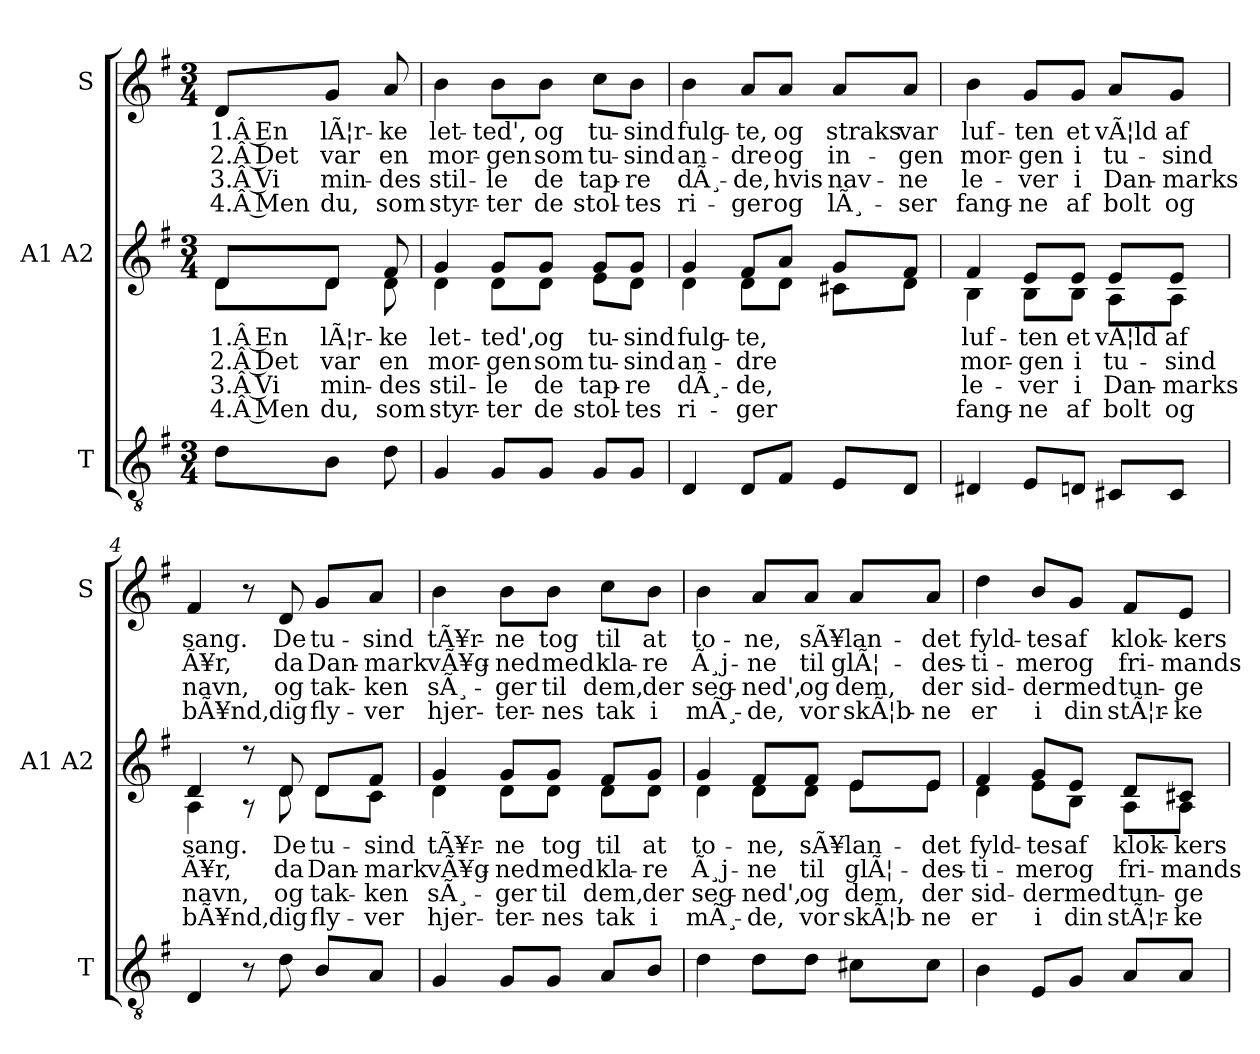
**kern	**kern	**text	**text	**text	**text	**kern	**text	**text	**text	**text
*part3	*part2	*part2	*part2	*part2	*part2	*part1	*part1	*part1	*part1	*part1
*staff3	*staff2	*staff2	*staff2	*staff2	*staff2	*staff1	*staff1	*staff1	*staff1	*staff1
*I"T	*I"A1 A2	*	*	*	*	*I"S	*	*	*	*
*I'T	*I'A1 A2	*	*	*	*	*I'S	*	*	*	*
*clefGv2	*clefG2	*	*	*	*	*clefG2	*	*	*	*
*k[f#]	*k[f#]	*	*	*	*	*k[f#]	*	*	*	*
*M3/4	*M3/4	*	*	*	*	*M3/4	*	*	*	*
*MM80	*MM80	*	*	*	*	*MM80	*	*	*	*
=	=	=	=	=	=	=	=	=	=	=
!	!	!LO:LY:b	!LO:LY:b	!LO:LY:b	!LO:LY:b	!	!LO:LY:b	!LO:LY:b	!LO:LY:b	!LO:LY:b
*	*^	*	*	*	*	*	*	*	*	*
8d\L	8d/L	8d\L	1.Â En	2.Â Det	3.Â Vi	4.Â Men	8d/L	1.Â En	2.Â Det	3.Â Vi	4.Â Men
!	!	!	!LO:LY:b	!LO:LY:b	!LO:LY:b	!LO:LY:b	!	!LO:LY:b	!LO:LY:b	!LO:LY:b	!LO:LY:b
8B\J	8d/J	8d\J	lÃ¦r-	var	min-	du,	8g/J	lÃ¦r-	var	min-	du,
!	!	!	!LO:LY:b	!LO:LY:b	!LO:LY:b	!LO:LY:b	!	!LO:LY:b	!LO:LY:b	!LO:LY:b	!LO:LY:b
8d\	8f#/	8d\	-ke	en	-des	som	8a/	-ke	en	-des	som
=1	=1	=1	=1	=1	=1	=1	=1	=1	=1	=1	=1
!	!	!	!LO:LY:b	!LO:LY:b	!LO:LY:b	!LO:LY:b	!	!LO:LY:b	!LO:LY:b	!LO:LY:b	!LO:LY:b
4G/	4g/	4d\	let-	mor-	stil-	styr-	4b\	let-	mor-	stil-	styr-
!	!	!	!LO:LY:b	!LO:LY:b	!LO:LY:b	!LO:LY:b	!	!LO:LY:b	!LO:LY:b	!LO:LY:b	!LO:LY:b
8G/L	8g/L	8d\L	-ted',	-gen	-le	-ter	8b\L	-ted',	-gen	-le	-ter
!	!	!	!LO:LY:b	!LO:LY:b	!LO:LY:b	!LO:LY:b	!	!LO:LY:b	!LO:LY:b	!LO:LY:b	!LO:LY:b
8G/J	8g/J	8d\J	og	som	de	de	8b\J	og	som	de	de
!	!	!	!LO:LY:b	!LO:LY:b	!LO:LY:b	!LO:LY:b	!	!LO:LY:b	!LO:LY:b	!LO:LY:b	!LO:LY:b
8G/L	8g/L	8e\L	tu-	tu-	tap-	stol-	8cc\L	tu-	tu-	tap-	stol-
!	!	!	!LO:LY:b	!LO:LY:b	!LO:LY:b	!LO:LY:b	!	!LO:LY:b	!LO:LY:b	!LO:LY:b	!LO:LY:b
8G/J	8g/J	8d\J	-sind	-sind	-re	-tes	8b\J	-sind	-sind	-re	-tes
=2	=2	=2	=2	=2	=2	=2	=2	=2	=2	=2	=2
!	!	!	!LO:LY:b	!LO:LY:b	!LO:LY:b	!LO:LY:b	!	!LO:LY:b	!LO:LY:b	!LO:LY:b	!LO:LY:b
4D/	4g/	4d\	fulg-	an-	dÃ¸-	ri-	4b\	fulg-	an-	dÃ¸-	ri-
!	!	!	!LO:LY:b	!LO:LY:b	!LO:LY:b	!LO:LY:b	!	!LO:LY:b	!LO:LY:b	!LO:LY:b	!LO:LY:b
8D/L	8f#/L	8d\L	-te,	-dre	-de,	-ger	8a/L	-te,	-dre	-de,	-ger
!	!	!	!	!	!	!	!	!LO:LY:b	!LO:LY:b	!LO:LY:b	!LO:LY:b
8F#/J	8a/J	8d\J	.	.	.	.	8a/J	og	og	hvis	og
!	!	!	!	!	!	!	!	!LO:LY:b	!LO:LY:b	!LO:LY:b	!LO:LY:b
8E/L	8g/L	8c#X\L	.	.	.	.	8a/L	straks	in-	nav-	lÃ¸-
!	!	!	!	!	!	!	!	!LO:LY:b	!LO:LY:b	!LO:LY:b	!LO:LY:b
8D/J	8f#/J	8d\J	.	.	.	.	8a/J	var	-gen	-ne	-ser
!!LO:LB:g=z
=3	=3	=3	=3	=3	=3	=3	=3	=3	=3	=3	=3
!	!	!	!LO:LY:b	!LO:LY:b	!LO:LY:b	!LO:LY:b	!	!LO:LY:b	!LO:LY:b	!LO:LY:b	!LO:LY:b
4D#X/	4f#/	4B\	luf-	mor-	le-	fang-	4b\	luf-	mor-	le-	fang-
!	!	!	!LO:LY:b	!LO:LY:b	!LO:LY:b	!LO:LY:b	!	!LO:LY:b	!LO:LY:b	!LO:LY:b	!LO:LY:b
8E/L	8e/L	8B\L	-ten	-gen	-ver	-ne	8g/L	-ten	-gen	-ver	-ne
!	!	!	!LO:LY:b	!LO:LY:b	!LO:LY:b	!LO:LY:b	!	!LO:LY:b	!LO:LY:b	!LO:LY:b	!LO:LY:b
8Dn/J	8e/J	8B\J	et	i	i	af	8g/J	et	i	i	af
!	!	!	!LO:LY:b	!LO:LY:b	!LO:LY:b	!LO:LY:b	!	!LO:LY:b	!LO:LY:b	!LO:LY:b	!LO:LY:b
8C#X/L	8e/L	8A\L	vÃ¦ld	tu-	Dan-	bolt	8a/L	vÃ¦ld	tu-	Dan-	bolt
!	!	!	!LO:LY:b	!LO:LY:b	!LO:LY:b	!LO:LY:b	!	!LO:LY:b	!LO:LY:b	!LO:LY:b	!LO:LY:b
8C#/J	8e/J	8A\J	af	-sind	-marks	og	8g/J	af	-sind	-marks	og
=4	=4	=4	=4	=4	=4	=4	=4	=4	=4	=4	=4
!	!	!	!LO:LY:b	!LO:LY:b	!LO:LY:b	!LO:LY:b	!	!LO:LY:b	!LO:LY:b	!LO:LY:b	!LO:LY:b
4D/	4d/	4A\	sang.	Ã¥r,	navn,	bÃ¥nd,	4f#/	sang.	Ã¥r,	navn,	bÃ¥nd,
8r	8r	8r	.	.	.	.	8r	.	.	.	.
!	!	!	!LO:LY:b	!LO:LY:b	!LO:LY:b	!LO:LY:b	!	!LO:LY:b	!LO:LY:b	!LO:LY:b	!LO:LY:b
8d\	8d/	8d\	De	da	og	dig	8d/	De	da	og	dig
!	!	!	!LO:LY:b	!LO:LY:b	!LO:LY:b	!LO:LY:b	!	!LO:LY:b	!LO:LY:b	!LO:LY:b	!LO:LY:b
8B/L	8d/L	8d\L	tu-	Dan-	tak-	fly-	8g/L	tu-	Dan-	tak-	fly-
!	!	!	!LO:LY:b	!LO:LY:b	!LO:LY:b	!LO:LY:b	!	!LO:LY:b	!LO:LY:b	!LO:LY:b	!LO:LY:b
8A/J	8f#/J	8c\J	-sind	-mark	-ken	-ver	8a/J	-sind	-mark	-ken	-ver
=5	=5	=5	=5	=5	=5	=5	=5	=5	=5	=5	=5
!	!	!	!LO:LY:b	!LO:LY:b	!LO:LY:b	!LO:LY:b	!	!LO:LY:b	!LO:LY:b	!LO:LY:b	!LO:LY:b
4G/	4g/	4d\	tÃ¥r-	vÃ¥g-	sÃ¸-	hjer-	4b\	tÃ¥r-	vÃ¥g-	sÃ¸-	hjer-
!	!	!	!LO:LY:b	!LO:LY:b	!LO:LY:b	!LO:LY:b	!	!LO:LY:b	!LO:LY:b	!LO:LY:b	!LO:LY:b
8G/L	8g/L	8d\L	-ne	-ned	-ger	-ter-	8b\L	-ne	-ned	-ger	-ter-
!	!	!	!LO:LY:b	!LO:LY:b	!LO:LY:b	!LO:LY:b	!	!LO:LY:b	!LO:LY:b	!LO:LY:b	!LO:LY:b
8G/J	8g/J	8d\J	tog	med	til	-nes	8b\J	tog	med	til	-nes
!	!	!	!LO:LY:b	!LO:LY:b	!LO:LY:b	!LO:LY:b	!	!LO:LY:b	!LO:LY:b	!LO:LY:b	!LO:LY:b
8A/L	8f#/L	8d\L	til	kla-	dem,	tak	8cc\L	til	kla-	dem,	tak
!	!	!	!LO:LY:b	!LO:LY:b	!LO:LY:b	!LO:LY:b	!	!LO:LY:b	!LO:LY:b	!LO:LY:b	!LO:LY:b
8B/J	8g/J	8d\J	at	-re	der	i	8b\J	at	-re	der	i
!!LO:PB:g=z
=6	=6	=6	=6	=6	=6	=6	=6	=6	=6	=6	=6
!	!	!	!LO:LY:b	!LO:LY:b	!LO:LY:b	!LO:LY:b	!	!LO:LY:b	!LO:LY:b	!LO:LY:b	!LO:LY:b
4d\	4g/	4d\	to-	Ã¸j-	seg-	mÃ¸-	4b\	to-	Ã¸j-	seg-	mÃ¸-
!	!	!	!LO:LY:b	!LO:LY:b	!LO:LY:b	!LO:LY:b	!	!LO:LY:b	!LO:LY:b	!LO:LY:b	!LO:LY:b
8d\L	8f#/L	8d\L	-ne,	-ne	-ned',	-de,	8a/L	-ne,	-ne	-ned',	-de,
!	!	!	!LO:LY:b	!LO:LY:b	!LO:LY:b	!LO:LY:b	!	!LO:LY:b	!LO:LY:b	!LO:LY:b	!LO:LY:b
8d\J	8f#/J	8d\J	sÃ¥	til	og	vor	8a/J	sÃ¥	til	og	vor
!	!	!	!LO:LY:b	!LO:LY:b	!LO:LY:b	!LO:LY:b	!	!LO:LY:b	!LO:LY:b	!LO:LY:b	!LO:LY:b
8c#X\L	8e/L	8e\L	lan-	glÃ¦-	dem,	skÃ¦b-	8a/L	lan-	glÃ¦-	dem,	skÃ¦b-
!	!	!	!LO:LY:b	!LO:LY:b	!LO:LY:b	!LO:LY:b	!	!LO:LY:b	!LO:LY:b	!LO:LY:b	!LO:LY:b
8c#\J	8e/J	8e\J	-det	-des-	der	-ne	8a/J	-det	-des-	der	-ne
=7	=7	=7	=7	=7	=7	=7	=7	=7	=7	=7	=7
!	!	!	!LO:LY:b	!LO:LY:b	!LO:LY:b	!LO:LY:b	!	!LO:LY:b	!LO:LY:b	!LO:LY:b	!LO:LY:b
4B\	4f#/	4d\	fyld-	-ti-	sid-	er	4dd\	fyld-	-ti-	sid-	er
!	!	!	!LO:LY:b	!LO:LY:b	!LO:LY:b	!LO:LY:b	!	!LO:LY:b	!LO:LY:b	!LO:LY:b	!LO:LY:b
8E/L	8g/L	8e\L	-tes	-mer	-der	i	8b/L	-tes	-mer	-der	i
!	!	!	!LO:LY:b	!LO:LY:b	!LO:LY:b	!LO:LY:b	!	!LO:LY:b	!LO:LY:b	!LO:LY:b	!LO:LY:b
8G/J	8e/J	8B\J	af	og	med	din	8g/J	af	og	med	din
!	!	!	!LO:LY:b	!LO:LY:b	!LO:LY:b	!LO:LY:b	!	!LO:LY:b	!LO:LY:b	!LO:LY:b	!LO:LY:b
8A/L	8d/L	8A\L	klok-	fri-	tun-	stÃ¦r-	8f#/L	klok-	fri-	tun-	stÃ¦r-
!	!	!	!LO:LY:b	!LO:LY:b	!LO:LY:b	!LO:LY:b	!	!LO:LY:b	!LO:LY:b	!LO:LY:b	!LO:LY:b
8A/J	8c#X/J	8A\J	-kers	-mands-	-ge	-ke	8e/J	-kers	-mands-	-ge	-ke
*	*v	*v	*	*	*	*	*	*	*	*	*
=	=	=	=	=	=	=	=	=	=	=
*-	*-	*-	*-	*-	*-	*-	*-	*-	*-	*-
